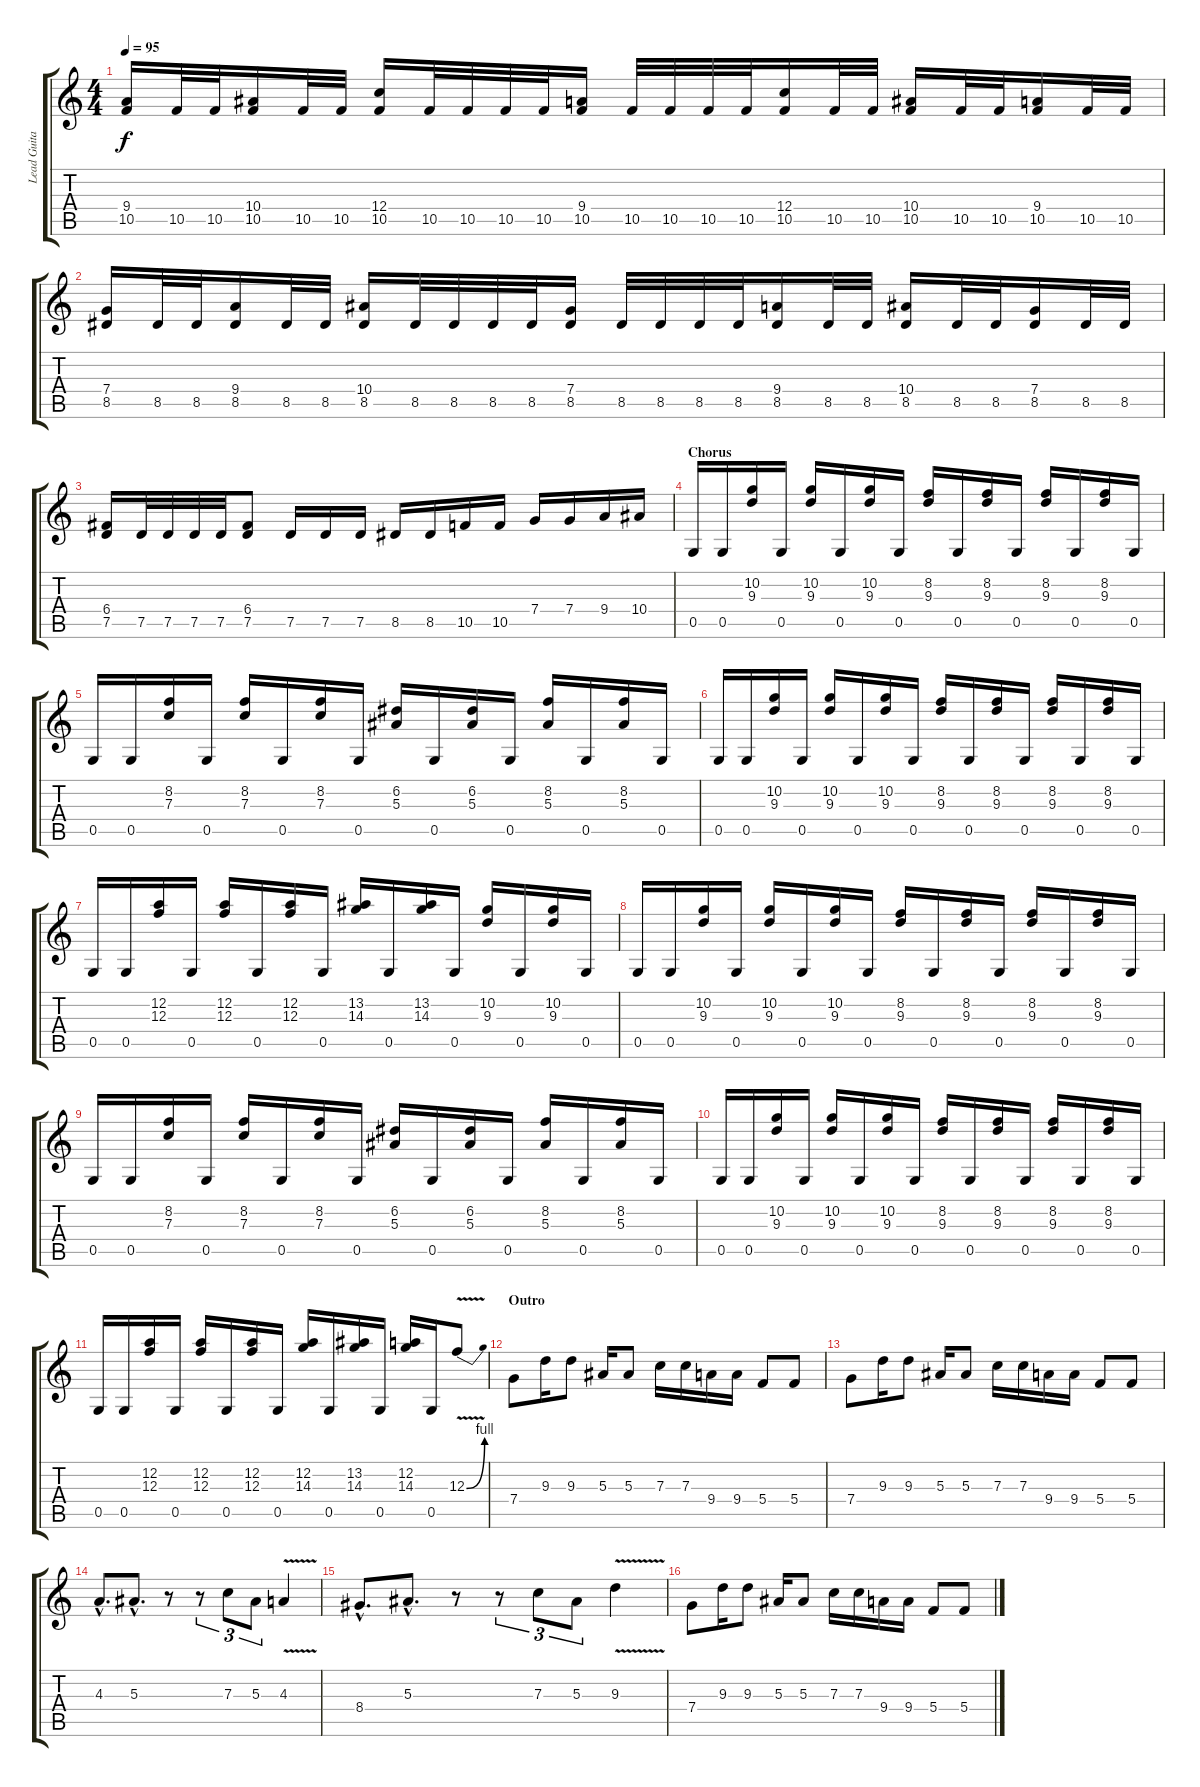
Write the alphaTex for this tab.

\track ("Lead Guitar" "Lead Guita") {instrument distortionguitar}
\staff {score tabs}
\tuning (D4 A3 F3 C3 G2 D2) {hide}
\ts (4 4)
\tempo 95
\clef g2
\ks c
(9.4 10.5).16{dy f} 10.5.32 10.5.32 (10.4 10.5).16 10.5.32 10.5.32 (12.4 10.5).16 10.5.32 10.5.32 10.5.32 10.5.32 (9.4 10.5).16 10.5.32 10.5.32 10.5.32 10.5.32 (12.4 10.5).16 10.5.32 10.5.32 (10.4 10.5).16 10.5.32 10.5.32 (9.4 10.5).16 10.5.32 10.5.32 |
(7.4 8.5).16 8.5.32 8.5.32 (9.4 8.5).16 8.5.32 8.5.32 (10.4 8.5).16 8.5.32 8.5.32 8.5.32 8.5.32 (7.4 8.5).16 8.5.32 8.5.32 8.5.32 8.5.32 (9.4 8.5).16 8.5.32 8.5.32 (10.4 8.5).16 8.5.32 8.5.32 (7.4 8.5).16 8.5.32 8.5.32 |
(6.4 7.5).16 7.5.32 7.5.32 7.5.32 7.5.32 (6.4 7.5).8 7.5.16 7.5.16 7.5.16 8.5.16 8.5.16 10.5.16 10.5.16 7.4.16 7.4.16 9.4.16 10.4.16 |
\section ("" "Chorus")
0.5.16 0.5.16 (10.2 9.3).16 0.5.16 (10.2 9.3).16 0.5.16 (10.2 9.3).16 0.5.16 (8.2 9.3).16 0.5.16 (8.2 9.3).16 0.5.16 (8.2 9.3).16 0.5.16 (8.2 9.3).16 0.5.16 |
0.5.16 0.5.16 (8.2 7.3).16 0.5.16 (8.2 7.3).16 0.5.16 (8.2 7.3).16 0.5.16 (6.2 5.3).16 0.5.16 (6.2 5.3).16 0.5.16 (8.2 5.3).16 0.5.16 (8.2 5.3).16 0.5.16 |
0.5.16 0.5.16 (10.2 9.3).16 0.5.16 (10.2 9.3).16 0.5.16 (10.2 9.3).16 0.5.16 (8.2 9.3).16 0.5.16 (8.2 9.3).16 0.5.16 (8.2 9.3).16 0.5.16 (8.2 9.3).16 0.5.16 |
0.5.16 0.5.16 (12.2 12.3).16 0.5.16 (12.2 12.3).16 0.5.16 (12.2 12.3).16 0.5.16 (13.2 14.3).16 0.5.16 (13.2 14.3).16 0.5.16 (10.2 9.3).16 0.5.16 (10.2 9.3).16 0.5.16 |
0.5.16 0.5.16 (10.2 9.3).16 0.5.16 (10.2 9.3).16 0.5.16 (10.2 9.3).16 0.5.16 (8.2 9.3).16 0.5.16 (8.2 9.3).16 0.5.16 (8.2 9.3).16 0.5.16 (8.2 9.3).16 0.5.16 |
0.5.16 0.5.16 (8.2 7.3).16 0.5.16 (8.2 7.3).16 0.5.16 (8.2 7.3).16 0.5.16 (6.2 5.3).16 0.5.16 (6.2 5.3).16 0.5.16 (8.2 5.3).16 0.5.16 (8.2 5.3).16 0.5.16 |
0.5.16 0.5.16 (10.2 9.3).16 0.5.16 (10.2 9.3).16 0.5.16 (10.2 9.3).16 0.5.16 (8.2 9.3).16 0.5.16 (8.2 9.3).16 0.5.16 (8.2 9.3).16 0.5.16 (8.2 9.3).16 0.5.16 |
0.5.16 0.5.16 (12.2 12.3).16 0.5.16 (12.2 12.3).16 0.5.16 (12.2 12.3).16 0.5.16 (12.2 14.3).16 0.5.16 (13.2 14.3).16 0.5.16 (12.2 14.3).16 0.5.16 12.3{be (bend 0 0 60 4) v}.8 |
\section ("" "Outro")
7.4.8 9.3.16 9.3.8 5.3.16 5.3.8 7.3.16 7.3.16 9.4.16 9.4.16 5.4.8 5.4.8 |
7.4.8 9.3.16 9.3.8 5.3.16 5.3.8 7.3.16 7.3.16 9.4.16 9.4.16 5.4.8 5.4.8 |
4.3{hac}.8{d} 5.3{hac}.8{d} r.8 r.8{tu (3 2)} 7.3.8{tu (3 2)} 5.3.8{tu (3 2)} 4.3{v}.4 |
8.4{hac}.8{d} 5.3{hac}.8{d} r.8 r.8{tu (3 2)} 7.3.8{tu (3 2)} 5.3.8{tu (3 2)} 9.3{v}.4 |
7.4.8 9.3.16 9.3.8 5.3.16 5.3.8 7.3.16 7.3.16 9.4.16 9.4.16 5.4.8 5.4.8
